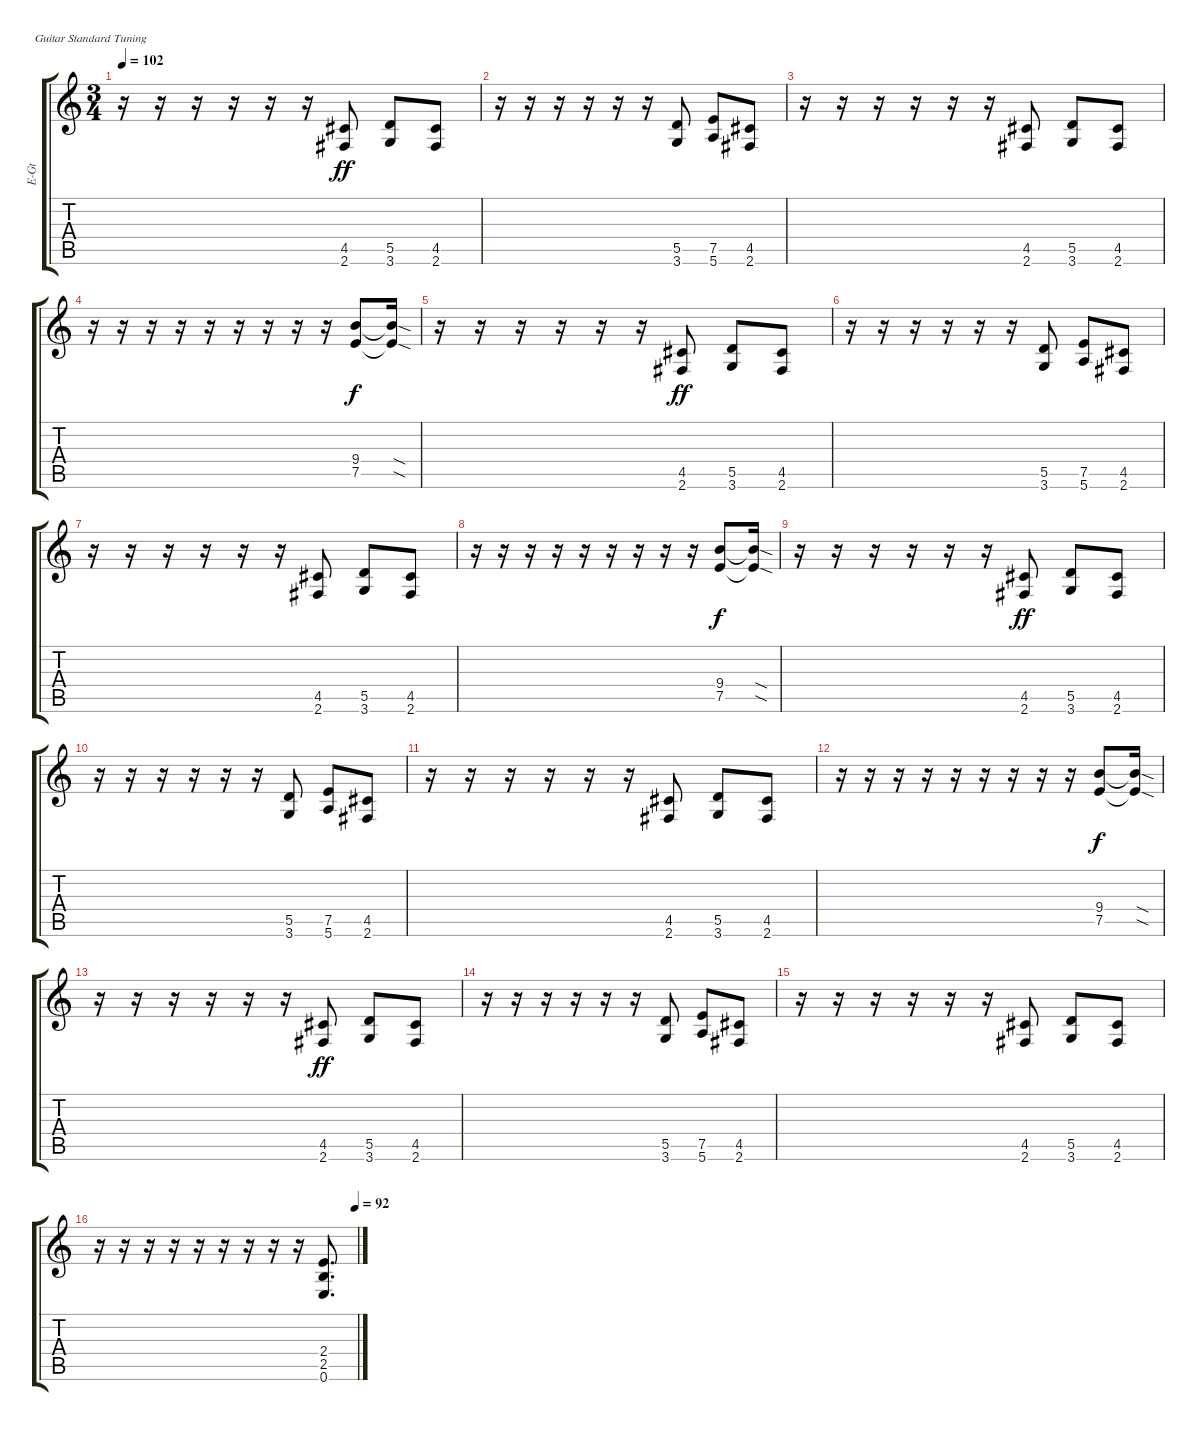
\track ("Rhythm chord doubling" "E-Gt") {instrument distortionguitar}
\staff {score tabs}
\tuning (E4 B3 G3 D3 A2 E2)
\ts (3 4)
\beaming (8 2 2 2)
\tempo 102
\clef g2
\scale
0.485477
\ks c
r.16{dy ff instrument distortionguitar} r.16 r.16 r.16 r.16 r.16 (4.5 2.6).8 (5.5 3.6).8 (4.5 2.6).8 |
\scale
0.257261 r.16 r.16 r.16 r.16 r.16 r.16 (5.5 3.6).8 (7.5 5.6).8 (4.5 2.6).8 |
\scale
0.257261 r.16 r.16 r.16 r.16 r.16 r.16 (4.5 2.6).8 (5.5 3.6).8 (4.5 2.6).8 |
\scale
0.333333 r.16 r.16 r.16 r.16 r.16 r.16 r.16 r.16 r.16 (9.4 7.5).8{dy f} (9.4{sod t} 7.5{sod t}).16 |
\scale
0.333333 r.16 r.16 r.16 r.16 r.16 r.16 (4.5 2.6).8{dy ff} (5.5 3.6).8 (4.5 2.6).8 |
\scale
0.333333 r.16 r.16 r.16 r.16 r.16 r.16 (5.5 3.6).8 (7.5 5.6).8 (4.5 2.6).8 |
\scale
0.333333 r.16 r.16 r.16 r.16 r.16 r.16 (4.5 2.6).8 (5.5 3.6).8 (4.5 2.6).8 |
\scale
0.333333 r.16 r.16 r.16 r.16 r.16 r.16 r.16 r.16 r.16 (9.4 7.5).8{dy f} (9.4{sod t} 7.5{sod t}).16 |
\scale
0.333333 r.16 r.16 r.16 r.16 r.16 r.16 (4.5 2.6).8{dy ff} (5.5 3.6).8 (4.5 2.6).8 |
\scale
0.333333 r.16 r.16 r.16 r.16 r.16 r.16 (5.5 3.6).8 (7.5 5.6).8 (4.5 2.6).8 |
\scale
0.333333 r.16 r.16 r.16 r.16 r.16 r.16 (4.5 2.6).8 (5.5 3.6).8 (4.5 2.6).8 |
\scale
0.333333 r.16 r.16 r.16 r.16 r.16 r.16 r.16 r.16 r.16 (9.4 7.5).8{dy f} (9.4{sod t} 7.5{sod t}).16 |
\scale
0.333333 r.16 r.16 r.16 r.16 r.16 r.16 (4.5 2.6).8{dy ff} (5.5 3.6).8 (4.5 2.6).8 |
\scale
0.333333 r.16 r.16 r.16 r.16 r.16 r.16 (5.5 3.6).8 (7.5 5.6).8 (4.5 2.6).8 |
\scale
0.333333 r.16 r.16 r.16 r.16 r.16 r.16 (4.5 2.6).8 (5.5 3.6).8 (4.5 2.6).8 |
\tempo (92 0.99375)
\scale
0.333333 r.16 r.16 r.16 r.16 r.16 r.16 r.16 r.16 r.16 (2.4 2.5 0.6).8{d}
